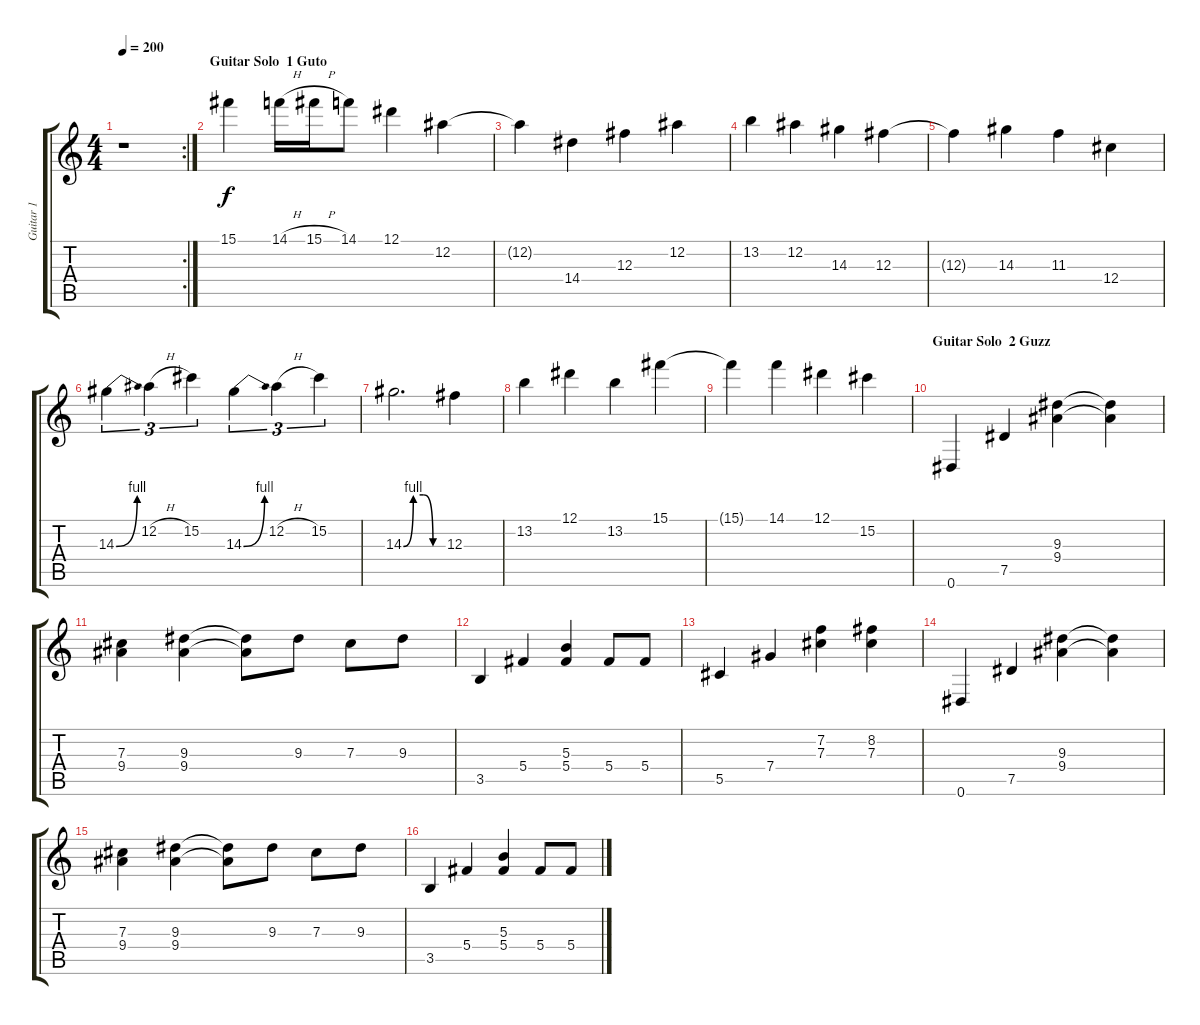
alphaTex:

\track ("Guitar 1" "Guitar 1") {instrument distortionguitar}
\staff {score tabs}
\tuning (Eb4 Bb3 Gb3 Db3 Ab2 Eb2) {hide}
\rc 2
\ts (4 4)
\tempo 200
\clef g2
\ks c
r.1{dy f} |
\section ("" "Guitar Solo  1 Guto")
15.1.4 14.1{h}.16 15.1{h}.16 14.1.8 12.1.4 12.2.4 |
12.2{t}.4 14.4.4 12.3.4 12.2.4 |
13.2.4 12.2.4 14.3.4 12.3.4 |
12.3{t}.4 14.3.4 11.3.4 12.4.4 |
14.3{be (bend 0 0 60 4)}.4{tu (3 2)} 12.2{h}.4{tu (3 2)} 15.2.4{tu (3 2)} 14.3{be (bend 0 0 60 4)}.4{tu (3 2)} 12.2{h}.4{tu (3 2)} 15.2.4{tu (3 2)} |
14.3{be (custom 0 0 15 4 30 4 45 0 60 0)}.2{d} 12.3.4 |
13.2.4 12.1.4 13.2.4 15.1.4 |
15.1{t}.4 14.1.4 12.1.4 15.2.4 |
\section ("" "Guitar Solo  2 Guzz")
0.6.4 7.5.4 (9.3 9.4).4 (9.3{t} 9.4{t}).4 |
(7.3 9.4).4 (9.3 9.4).4 (9.3{t} 9.4{t}).8 9.3.8 7.3.8 9.3.8 |
3.5.4 5.4.4 (5.3 5.4).4 5.4.8 5.4.8 |
5.5.4 7.4.4 (7.2 7.3).4 (8.2 7.3).4 |
0.6.4 7.5.4 (9.3 9.4).4 (9.3{t} 9.4{t}).4 |
(7.3 9.4).4 (9.3 9.4).4 (9.3{t} 9.4{t}).8 9.3.8 7.3.8 9.3.8 |
3.5.4 5.4.4 (5.3 5.4).4 5.4.8 5.4.8
